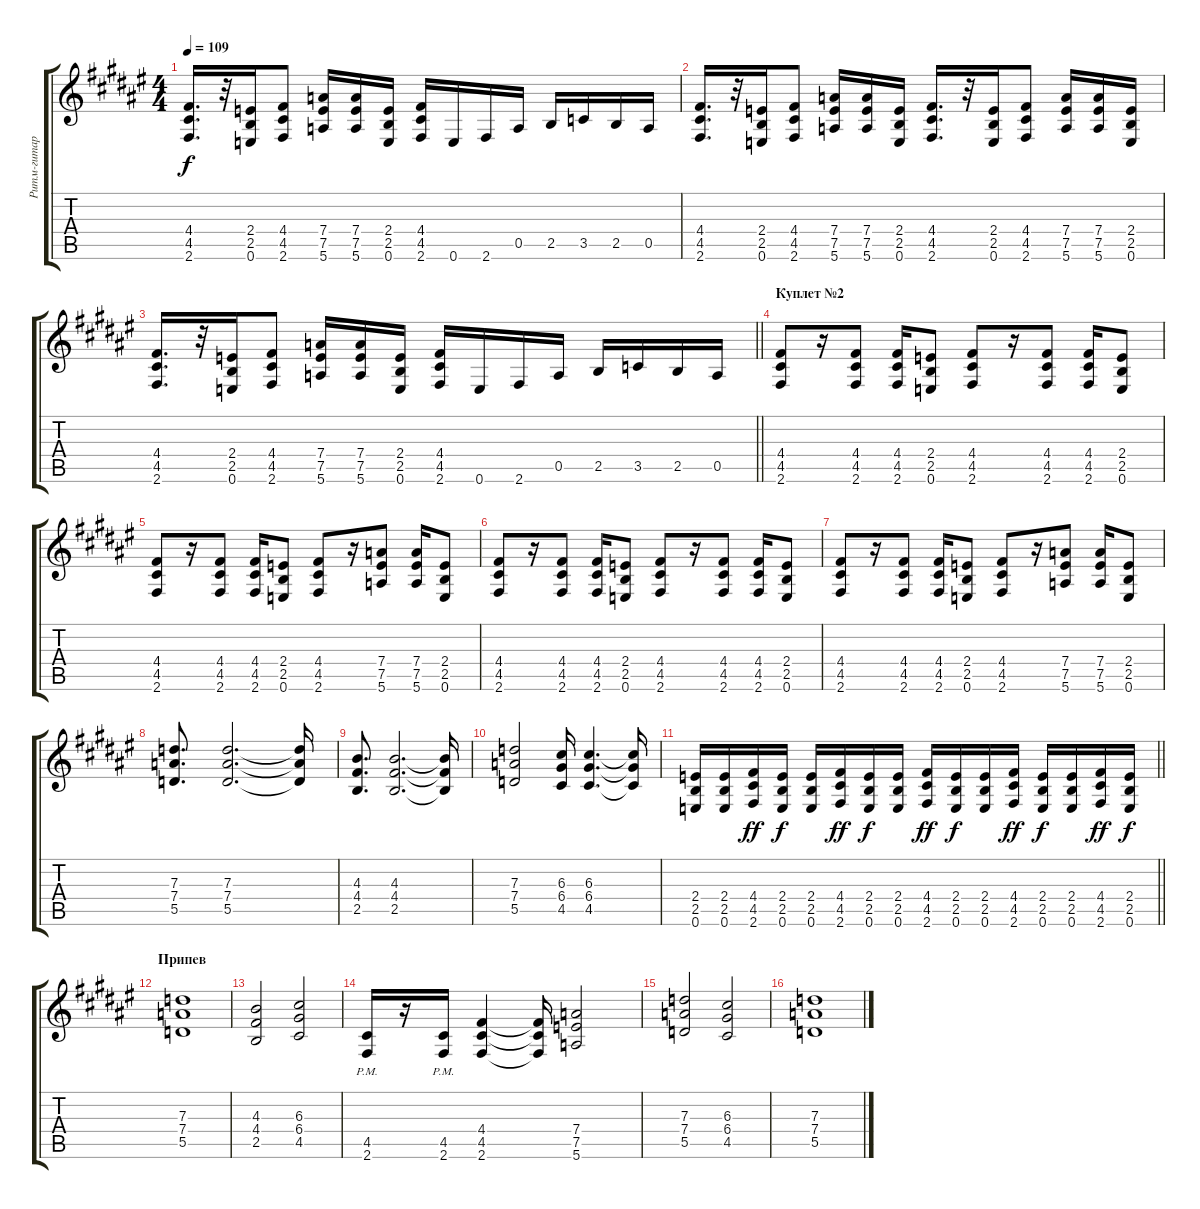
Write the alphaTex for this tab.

\track ("Ритм-гитара Толик" "Ритм-гитар") {instrument distortionguitar}
\staff {score tabs}
\tuning (E4 B3 G3 D3 A2 E2) {hide}
\ts (4 4)
\tempo 109
\clef g2
\ks f#
(4.4 4.5 2.6).16{d dy f} r.32 (2.4 2.5 0.6).16 (4.4 4.5 2.6).8 (7.4 7.5 5.6).16 (7.4 7.5 5.6).16 (2.4 2.5 0.6).16 (4.4 4.5 2.6).16 0.6.16 2.6.16 0.5.16 2.5.16 3.5.16 2.5.16 0.5.16 |
(4.4 4.5 2.6).16{d} r.32 (2.4 2.5 0.6).16 (4.4 4.5 2.6).8 (7.4 7.5 5.6).16 (7.4 7.5 5.6).16 (2.4 2.5 0.6).16 (4.4 4.5 2.6).16{d} r.32 (2.4 2.5 0.6).16 (4.4 4.5 2.6).8 (7.4 7.5 5.6).16 (7.4 7.5 5.6).16 (2.4 2.5 0.6).16 |
\barLineRight lightlight
(4.4 4.5 2.6).16{d} r.32 (2.4 2.5 0.6).16 (4.4 4.5 2.6).8 (7.4 7.5 5.6).16 (7.4 7.5 5.6).16 (2.4 2.5 0.6).16 (4.4 4.5 2.6).16 0.6.16 2.6.16 0.5.16 2.5.16 3.5.16 2.5.16 0.5.16 |
\section ("" "Куплет №2")
(4.4 4.5 2.6).8 r.16 (4.4 4.5 2.6).8 (4.4 4.5 2.6).16 (2.4 2.5 0.6).8 (4.4 4.5 2.6).8 r.16 (4.4 4.5 2.6).8 (4.4 4.5 2.6).16 (2.4 2.5 0.6).8 |
(4.4 4.5 2.6).8 r.16 (4.4 4.5 2.6).8 (4.4 4.5 2.6).16 (2.4 2.5 0.6).8 (4.4 4.5 2.6).8 r.16 (7.4 7.5 5.6).8 (7.4 7.5 5.6).16 (2.4 2.5 0.6).8 |
(4.4 4.5 2.6).8 r.16 (4.4 4.5 2.6).8 (4.4 4.5 2.6).16 (2.4 2.5 0.6).8 (4.4 4.5 2.6).8 r.16 (4.4 4.5 2.6).8 (4.4 4.5 2.6).16 (2.4 2.5 0.6).8 |
(4.4 4.5 2.6).8 r.16 (4.4 4.5 2.6).8 (4.4 4.5 2.6).16 (2.4 2.5 0.6).8 (4.4 4.5 2.6).8 r.16 (7.4 7.5 5.6).8 (7.4 7.5 5.6).16 (2.4 2.5 0.6).8 |
(7.3 7.4 5.5).8{d} (7.3 7.4 5.5).2{d} (7.3{t} 7.4{t} 5.5{t}).16 |
(4.3 4.4 2.5).8{d} (4.3 4.4 2.5).2{d} (4.3{t} 4.4{t} 2.5{t}).16 |
(7.3 7.4 5.5).2 (6.3 6.4 4.5).16 (6.3 6.4 4.5).4{d} (6.3{t} 6.4{t} 4.5{t}).16 |
\barLineRight lightlight
(2.4 2.5 0.6).16 (2.4 2.5 0.6).16 (4.4 4.5 2.6).16{dy ff} (2.4 2.5 0.6).16{dy f} (2.4 2.5 0.6).16 (4.4 4.5 2.6).16{dy ff} (2.4 2.5 0.6).16{dy f} (2.4 2.5 0.6).16 (4.4 4.5 2.6).16{dy ff} (2.4 2.5 0.6).16{dy f} (2.4 2.5 0.6).16 (4.4 4.5 2.6).16{dy ff} (2.4 2.5 0.6).16{dy f} (2.4 2.5 0.6).16 (4.4 4.5 2.6).16{dy ff} (2.4 2.5 0.6).16{dy f} |
\section ("" "Припев")
(7.3 7.4 5.5).1 |
(4.3 4.4 2.5).2 (6.3 6.4 4.5).2 |
(4.5{pm} 2.6{pm}).16 r.16 (4.5{pm} 2.6{pm}).16 (4.4 4.5 2.6).4 (4.4{t} 4.5{t} 2.6{t}).16 (7.4 7.5 5.6).2 |
(7.3 7.4 5.5).2 (6.3 6.4 4.5).2 |
(7.3 7.4 5.5).1
